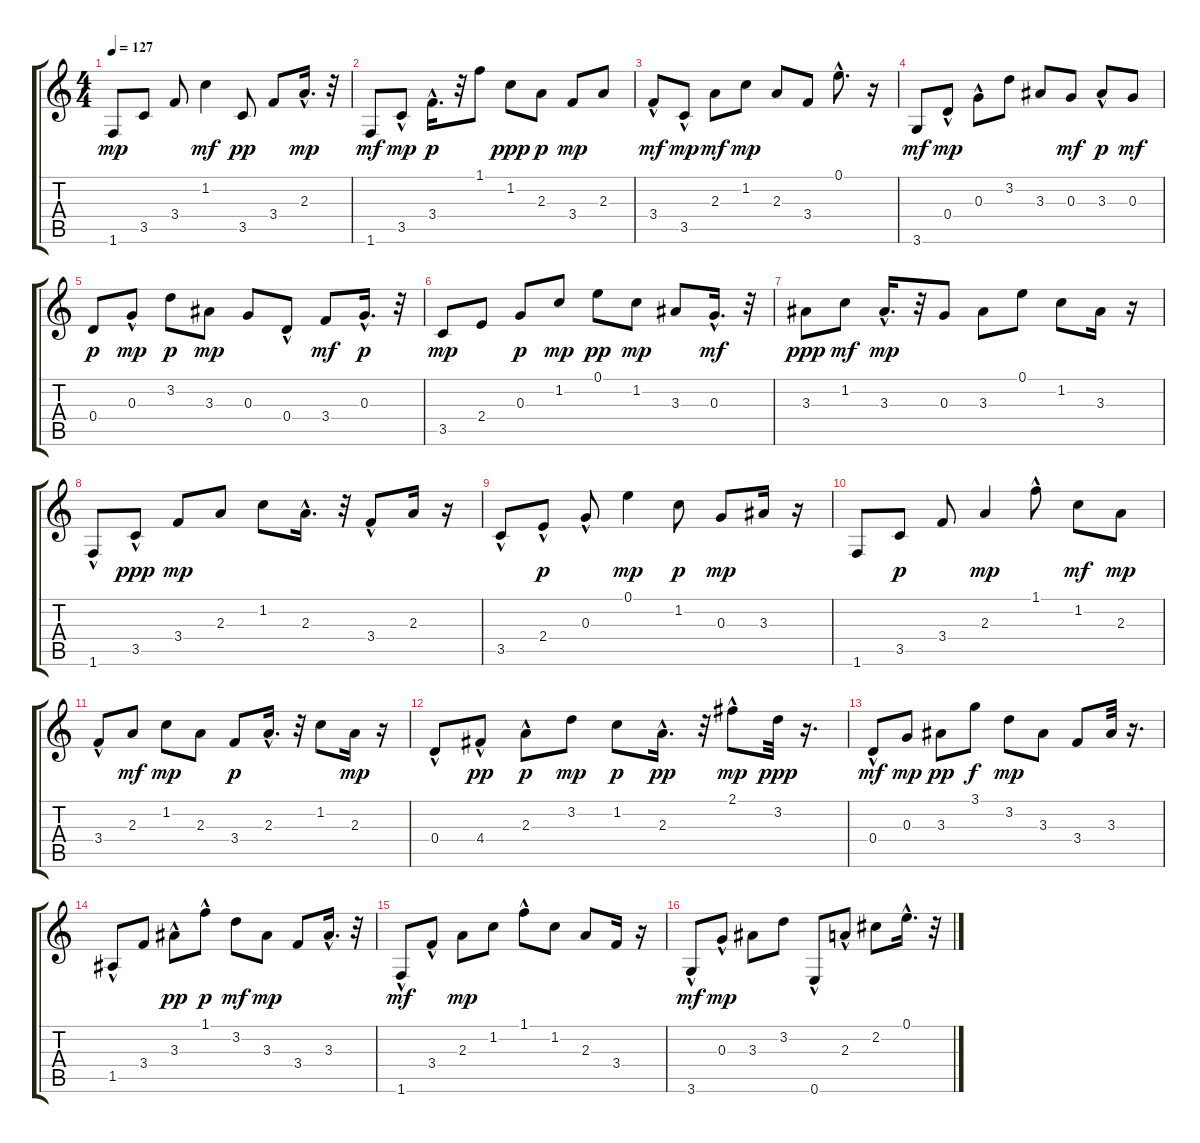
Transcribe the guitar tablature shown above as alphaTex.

\track "" {instrument electricbassfinger}
\staff {score tabs}
\tuning (E4 B3 G3 D3 A2 E2) {hide}
\ts (4 4)
\tempo 127
\clef g2
\ks c
1.6.8{dy mp} 3.5.8 3.4.8 1.2.4{dy mf} 3.5.8{dy pp} 3.4.8 2.3{hac}.16{d dy mp} r.32 |
1.6.8{dy mf} 3.5{hac}.8{dy mp} 3.4{hac}.16{d dy p} r.32 1.1.8 1.2.8{dy ppp} 2.3.8{dy p} 3.4.8{dy mp} 2.3.8 |
3.4{hac}.8{dy mf} 3.5{hac}.8{dy mp} 2.3.8{dy mf} 1.2.8{dy mp} 2.3.8 3.4.8 0.1{hac}.8{d} r.16 |
3.6.8{dy mf} 0.4{hac}.8{dy mp} 0.3{hac}.8 3.2.8 3.3.8 0.3.8{dy mf} 3.3{hac}.8{dy p} 0.3.8{dy mf} |
0.4.8{dy p} 0.3{hac}.8{dy mp} 3.2.8{dy p} 3.3.8{dy mp} 0.3.8 0.4{hac}.8 3.4.8{dy mf} 0.3{hac}.16{d dy p} r.32 |
3.5.8{dy mp} 2.4.8 0.3.8{dy p} 1.2.8{dy mp} 0.1.8{dy pp} 1.2.8{dy mp} 3.3.8 0.3{hac}.16{d dy mf} r.32 |
3.3.8{dy ppp} 1.2.8{dy mf} 3.3{hac}.16{d dy mp} r.32 0.3.8 3.3.8 0.1.8 1.2.8 3.3.16 r.16 |
1.6{hac}.8 3.5{hac}.8{dy ppp} 3.4.8{dy mp} 2.3.8 1.2.8 2.3{hac}.16{d} r.32 3.4{hac}.8 2.3.16 r.16 |
3.5{hac}.8 2.4{hac}.8{dy p} 0.3{hac}.8 0.1.4{dy mp} 1.2.8{dy p} 0.3.8{dy mp} 3.3.16 r.16 |
1.6.8 3.5.8{dy p} 3.4.8 2.3.4{dy mp} 1.1{hac}.8 1.2.8{dy mf} 2.3.8{dy mp} |
3.4{hac}.8 2.3.8{dy mf} 1.2.8{dy mp} 2.3.8 3.4.8{dy p} 2.3{hac}.16{d} r.32 1.2.8 2.3.16{dy mp} r.16 |
0.4{hac}.8 4.4{hac}.8{dy pp} 2.3{hac}.8{dy p} 3.2.8{dy mp} 1.2.8{dy p} 2.3{hac}.16{d dy pp} r.32 2.1{hac}.8{dy mp} 3.2.32{dy ppp} r.16{d} |
0.4{hac}.8{dy mf} 0.3.8{dy mp} 3.3.8{dy pp} 3.1.8{dy f} 3.2.8{dy mp} 3.3.8 3.4.8 3.3.32 r.16{d} |
1.5{hac}.8 3.4.8 3.3{hac}.8{dy pp} 1.1{hac}.8{dy p} 3.2.8{dy mf} 3.3.8{dy mp} 3.4.8 3.3{hac}.16{d} r.32 |
1.6{hac}.8{dy mf} 3.4{hac}.8 2.3.8{dy mp} 1.2.8 1.1{hac}.8 1.2.8 2.3.8 3.4.16 r.16 |
3.6{hac}.8{dy mf} 0.3{hac}.8{dy mp} 3.3.8 3.2.8 0.6{hac}.8 2.3{hac}.8 2.2.8 0.1{hac}.16{d} r.32
